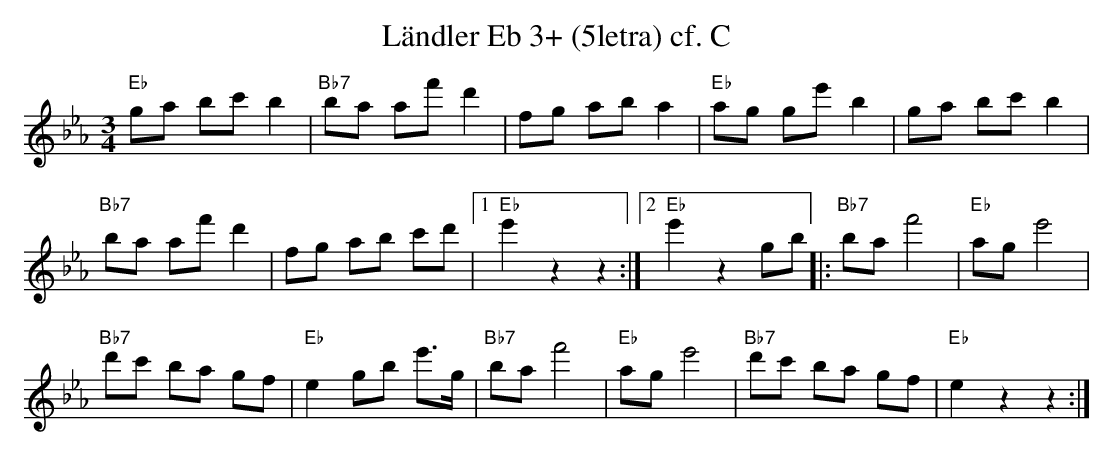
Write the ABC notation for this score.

X:1
T:L\"andler Eb 3+ (5letra) cf. C
M:3/4
L:1/8
K:Ebmaj%%MIDI gchordon
"Eb"ga bc'b2 | "Bb7"ba af'd'2 | fg aba2 | "Eb"ag ge'b2 | ga bc'b2 |
"Bb7"ba af'd'2 | fg ab c'd' |1 "Eb"e'2z2z2 :|2 "Eb"e'2z2gb |: "Bb7"baf'4 | "Eb"age'4 |
"Bb7"d'c' ba gf | "Eb"e2gb e'>g | "Bb7"baf'4 | "Eb"ag e'4 | "Bb7"d'c' ba gf | "Eb"e2z2z2 :|
